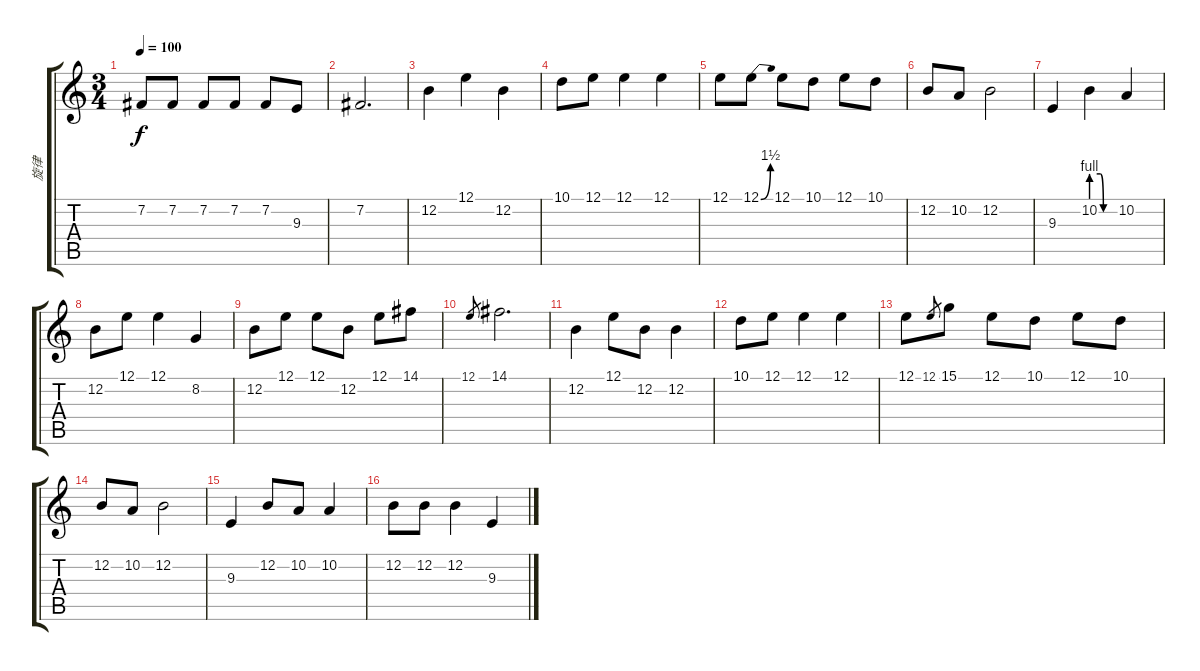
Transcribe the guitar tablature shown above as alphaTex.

\track ("旋律" "旋律") {instrument panflute}
\staff {score tabs}
\tuning (E4 B3 G3 D3 A2 E2) {hide}
\ts (3 4)
\tempo 100
\clef g2
\ks c
7.2.8{dy f} 7.2.8 7.2.8 7.2.8 7.2.8 9.3.8 |
7.2.2{d} |
12.2.4 12.1.4 12.2.4 |
10.1.8 12.1.8 12.1.4 12.1.4 |
12.1.8 12.1{be (bend 0 0 60 6)}.8 12.1.8 10.1.8 12.1.8 10.1.8 |
12.2.8 10.2.8 12.2.2 |
9.3.4 10.2{be (custom 0 4 23 4 31 0 60 0)}.4 10.2.4 |
12.2.8 12.1.8 12.1.4 8.2.4 |
12.2.8 12.1.8 12.1.8 12.2.8 12.1.8 14.1.8 |
12.1.8{gr} 14.1.2{d} |
12.2.4 12.1.8 12.2.8 12.2.4 |
10.1.8 12.1.8 12.1.4 12.1.4 |
12.1.8 12.1.8{gr} 15.1.8 12.1.8 10.1.8 12.1.8 10.1.8 |
12.2.8 10.2.8 12.2.2 |
9.3.4 12.2.8 10.2.8 10.2.4 |
12.2.8 12.2.8 12.2.4 9.3.4
